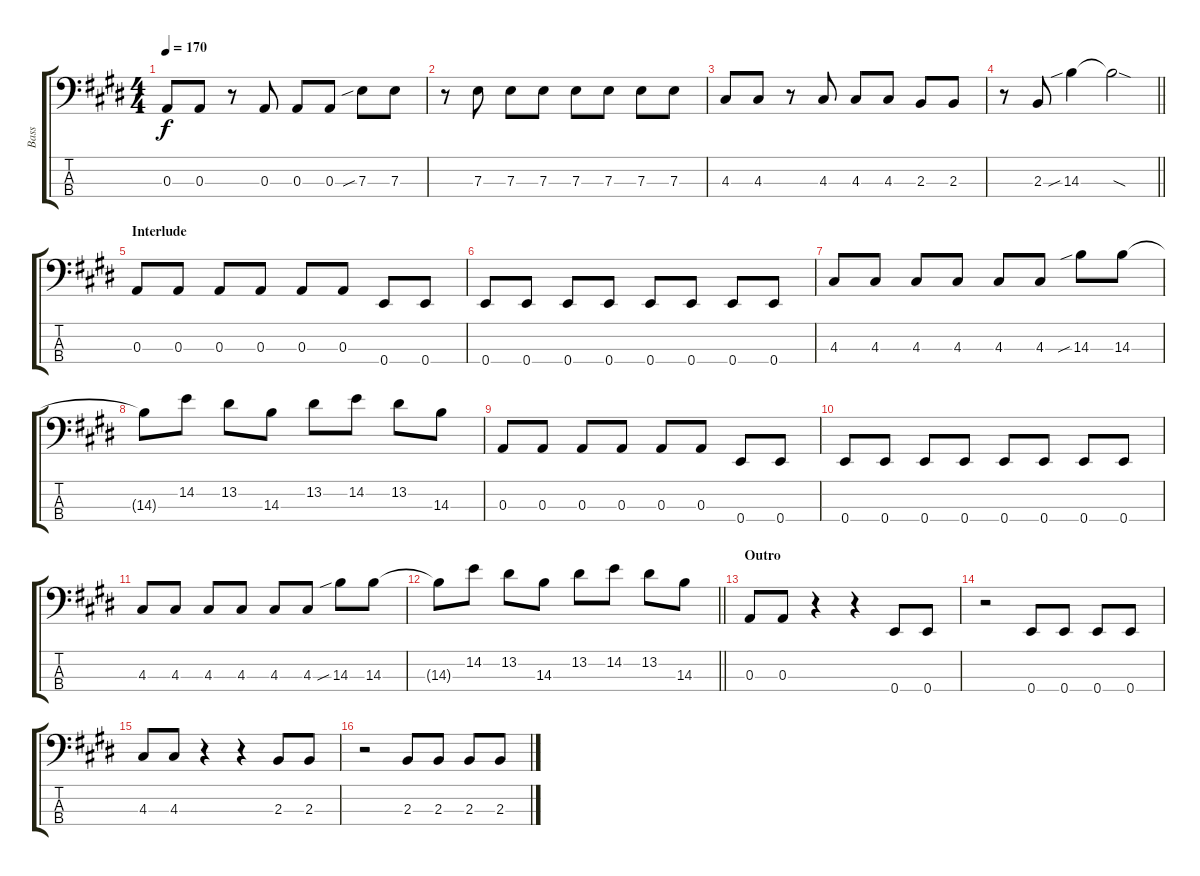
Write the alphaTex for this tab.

\track ("Bass" "Bass") {instrument electricbassfinger}
\staff {score tabs}
\tuning (G2 D2 A1 E1) {hide}
\ts (4 4)
\tempo 170
\clef f4
\ks e
0.3.8{dy f} 0.3.8 r.8 0.3.8 0.3.8 0.3.8 7.3{sib}.8 7.3.8 |
r.8 7.3.8 7.3.8 7.3.8 7.3.8 7.3.8 7.3.8 7.3.8 |
4.3.8 4.3.8 r.8 4.3.8 4.3.8 4.3.8 2.3.8 2.3.8 |
\barLineRight lightlight
r.8 2.3.8 14.3{sib}.4 14.3{sod t}.2 |
\section ("" "Interlude")
0.3.8 0.3.8 0.3.8 0.3.8 0.3.8 0.3.8 0.4.8 0.4.8 |
0.4.8 0.4.8 0.4.8 0.4.8 0.4.8 0.4.8 0.4.8 0.4.8 |
4.3.8 4.3.8 4.3.8 4.3.8 4.3.8 4.3.8 14.3{sib}.8 14.3.8 |
14.3{t}.8 14.2.8 13.2.8 14.3.8 13.2.8 14.2.8 13.2.8 14.3.8 |
0.3.8 0.3.8 0.3.8 0.3.8 0.3.8 0.3.8 0.4.8 0.4.8 |
0.4.8 0.4.8 0.4.8 0.4.8 0.4.8 0.4.8 0.4.8 0.4.8 |
4.3.8 4.3.8 4.3.8 4.3.8 4.3.8 4.3.8 14.3{sib}.8 14.3.8 |
\barLineRight lightlight
14.3{t}.8 14.2.8 13.2.8 14.3.8 13.2.8 14.2.8 13.2.8 14.3.8 |
\section ("" "Outro")
0.3.8 0.3.8 r.4 r.4 0.4.8 0.4.8 |
r.2 0.4.8 0.4.8 0.4.8 0.4.8 |
4.3.8 4.3.8 r.4 r.4 2.3.8 2.3.8 |
r.2 2.3.8 2.3.8 2.3.8 2.3.8
